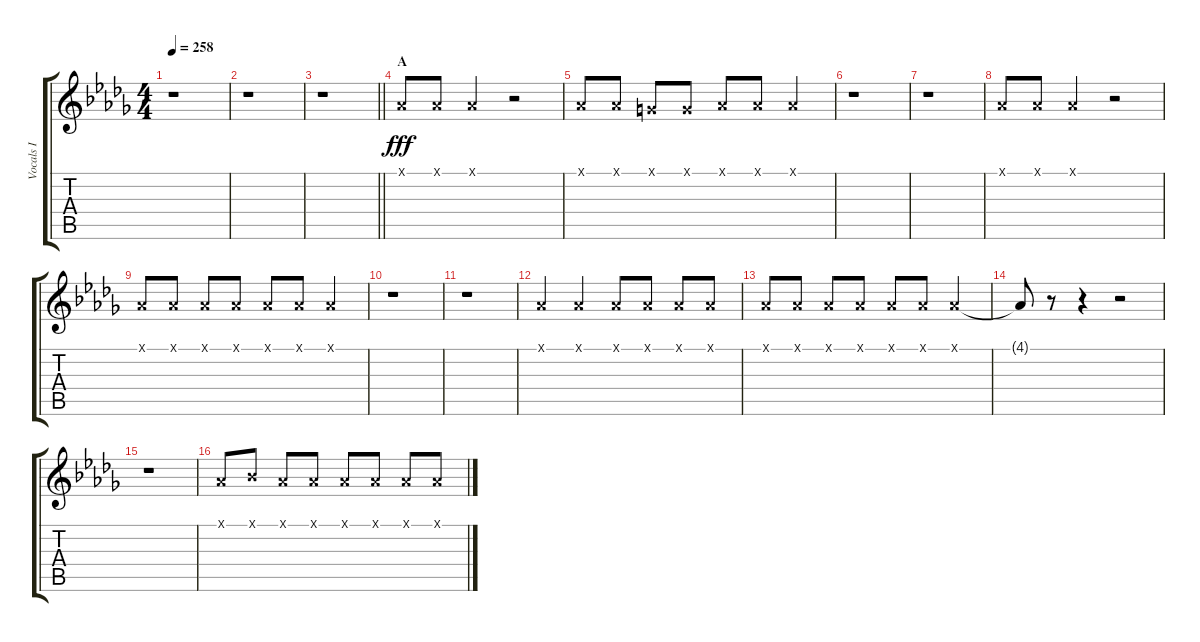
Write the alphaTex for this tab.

\track ("Vocals I" "Vocals I") {instrument voiceoohs}
\staff {score tabs}
\tuning (E4 B3 G3 D3 A2 E2) {hide}
\ts (4 4)
\tempo 258
\clef g2
\ks db
r.1{dy fff} |
r.1 |
\barLineRight lightlight
r.1 |
\section ("" "A")
4.1{x}.8 4.1{x}.8 4.1{x}.4 r.2 |
4.1{x}.8 4.1{x}.8 3.1{x}.8 3.1{x}.8 4.1{x}.8 4.1{x}.8 4.1{x}.4 |
r.1 |
r.1 |
4.1{x}.8 4.1{x}.8 4.1{x}.4 r.2 |
4.1{x}.8 4.1{x}.8 4.1{x}.8 4.1{x}.8 4.1{x}.8 4.1{x}.8 4.1{x}.4 |
r.1 |
r.1 |
4.1{x}.4 4.1{x}.4 4.1{x}.8 4.1{x}.8 4.1{x}.8 4.1{x}.8 |
4.1{x}.8 4.1{x}.8 4.1{x}.8 4.1{x}.8 4.1{x}.8 4.1{x}.8 4.1{x}.4 |
4.1{t}.8 r.8 r.4 r.2 |
r.1 |
4.1{x}.8 6.1{x}.8 4.1{x}.8 4.1{x}.8 4.1{x}.8 4.1{x}.8 4.1{x}.8 4.1{x}.8
